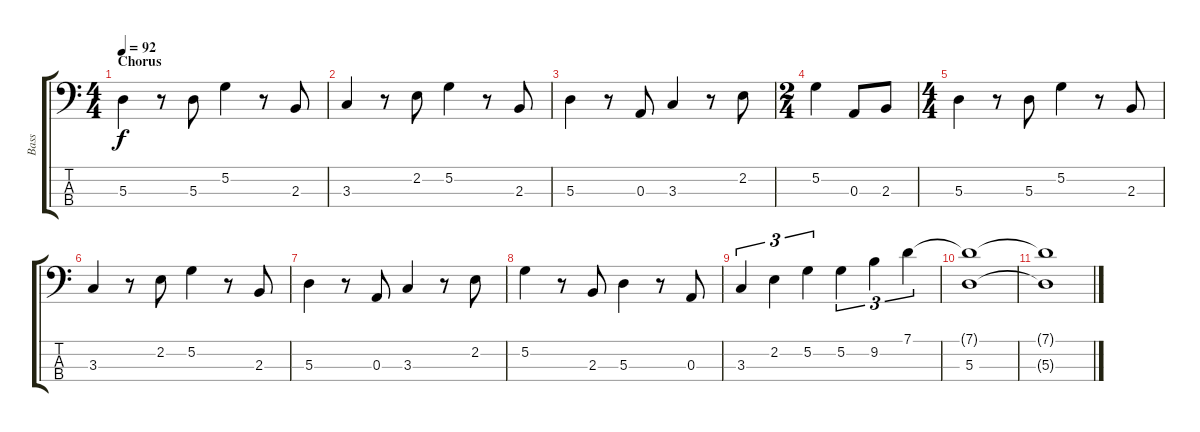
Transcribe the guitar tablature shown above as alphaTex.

\track ("Bass" "Bass") {instrument electricbassfinger}
\staff {score tabs}
\tuning (G2 D2 A1 E1) {hide}
\ts (4 4)
\section ("" "Chorus")
\tempo 92
\clef f4
\ks c
5.3.4{dy f} r.8 5.3.8 5.2.4 r.8 2.3.8 |
3.3.4 r.8 2.2.8 5.2.4 r.8 2.3.8 |
5.3.4 r.8 0.3.8 3.3.4 r.8 2.2.8 |
\ts (2 4)
5.2.4 0.3.8 2.3.8 |
\ts (4 4)
5.3.4 r.8 5.3.8 5.2.4 r.8 2.3.8 |
3.3.4 r.8 2.2.8 5.2.4 r.8 2.3.8 |
5.3.4 r.8 0.3.8 3.3.4 r.8 2.2.8 |
5.2.4 r.8 2.3.8 5.3.4 r.8 0.3.8 |
3.3.4{tu (3 2)} 2.2.4{tu (3 2)} 5.2.4{tu (3 2)} 5.2.4{tu (3 2)} 9.2.4{tu (3 2)} 7.1.4{tu (3 2)} |
(7.1{t} 5.3).1 |
(7.1{t} 5.3{t}).1
